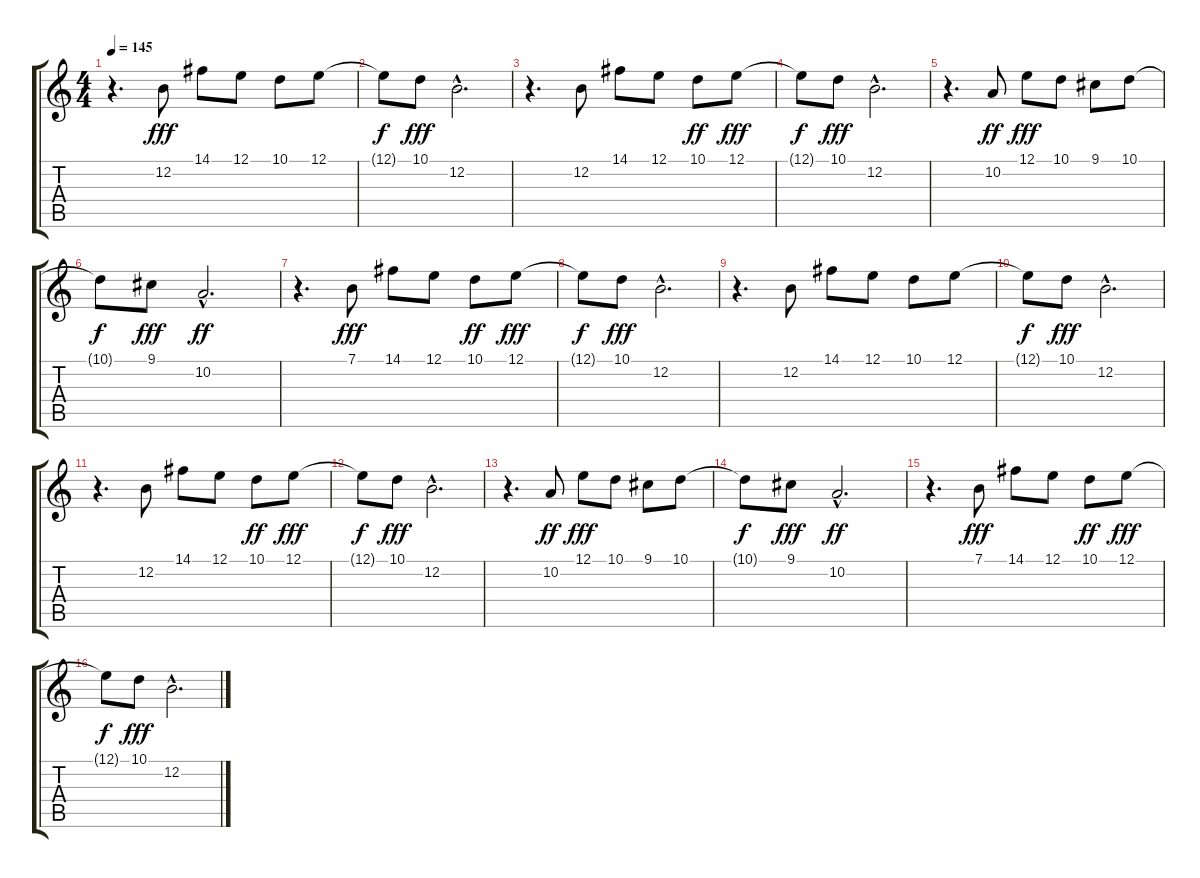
\track "" {instrument fx4atmosphere}
\staff {score tabs}
\tuning (E4 B3 G3 D3 A2 E2) {hide}
\ts (4 4)
\tempo 145
\clef g2
\ks c
r.4{d dy fff} 12.2.8 14.1.8 12.1.8 10.1.8 12.1.8 |
12.1{t}.8{dy f} 10.1.8{dy fff} 12.2{hac}.2{d} |
r.4{d} 12.2.8 14.1.8 12.1.8 10.1.8{dy ff} 12.1.8{dy fff} |
12.1{t}.8{dy f} 10.1.8{dy fff} 12.2{hac}.2{d} |
r.4{d} 10.2.8{dy ff} 12.1.8{dy fff} 10.1.8 9.1.8 10.1.8 |
10.1{t}.8{dy f} 9.1.8{dy fff} 10.2{hac}.2{d dy ff} |
r.4{d} 7.1.8{dy fff} 14.1.8 12.1.8 10.1.8{dy ff} 12.1.8{dy fff} |
12.1{t}.8{dy f} 10.1.8{dy fff} 12.2{hac}.2{d} |
r.4{d} 12.2.8 14.1.8 12.1.8 10.1.8 12.1.8 |
12.1{t}.8{dy f} 10.1.8{dy fff} 12.2{hac}.2{d} |
r.4{d} 12.2.8 14.1.8 12.1.8 10.1.8{dy ff} 12.1.8{dy fff} |
12.1{t}.8{dy f} 10.1.8{dy fff} 12.2{hac}.2{d} |
r.4{d} 10.2.8{dy ff} 12.1.8{dy fff} 10.1.8 9.1.8 10.1.8 |
10.1{t}.8{dy f} 9.1.8{dy fff} 10.2{hac}.2{d dy ff} |
r.4{d} 7.1.8{dy fff} 14.1.8 12.1.8 10.1.8{dy ff} 12.1.8{dy fff} |
12.1{t}.8{dy f} 10.1.8{dy fff} 12.2{hac}.2{d}
